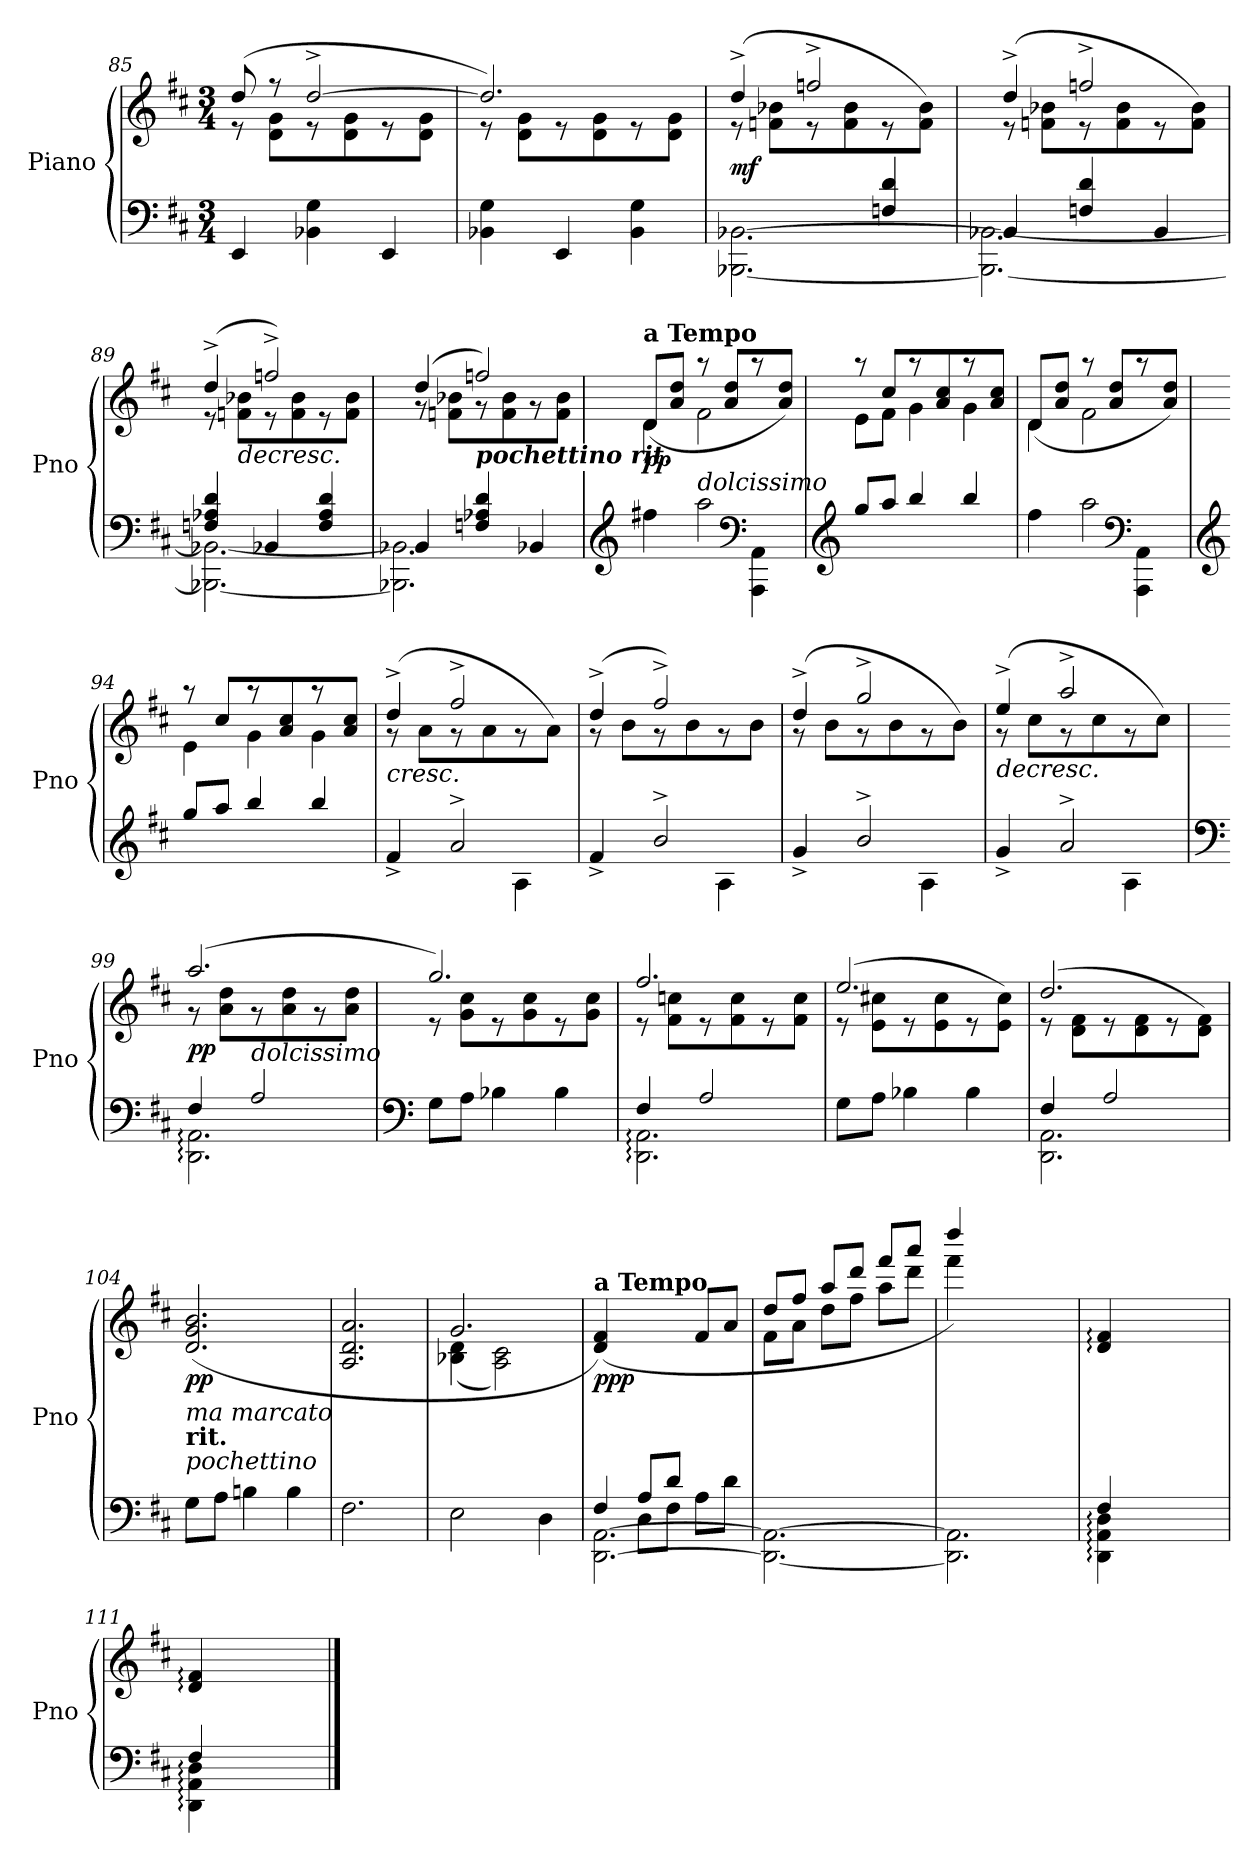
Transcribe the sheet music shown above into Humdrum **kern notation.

**kern	**kern	**dynam
*part1	*part1	*part1
*staff2	*staff1	*staff1/2
*I"Piano	*	*
*I'Pno	*	*
!!LO:PB:g=z
*clefF4	*clefG2	*
*k[f#c#]	*k[f#c#]	*
*M3/4	*M3/4	*
=85	=85	=85
*	*^	*
4EE/	(8dd/	8re	.
.	8r	8d\ 8g\L	.
4BB-X\ 4G\	[2dd^/	8re	.
.	.	8d\ 8g\	.
4EE/	.	8re	.
.	.	8d\ 8g\J	.
=86	=86	=86	=86
4BB-X\ 4G\	2.dd/])	8re	.
.	.	8d\ 8g\L	.
4EE/	.	8re	.
.	.	8d\ 8g\	.
4BB-\ 4G\	.	8re	.
.	.	8d\ 8g\J	.
=87	=87	=87	=87
*^	*	*	*
!	!	!	!	!LO:DY:b
4ryy	[2.BBB-X\ [2.BB-X\	(4dd^/	8re	mf
.	.	.	8fn\ 8b-X\L	.
4ryy	.	2ffn^/	8re	.
.	.	.	8f\ 8b-\	.
4Fn/ 4d/	.	.	8re	.
.	.	.	8f\ 8b-\J)	.
=88	=88	=88	=88	=88
4BB-/]	2.BBB-\_ [2.BB-X\	(4dd^/	8re	.
.	.	.	8fn\ 8b-X\L	.
4Fn/ 4d/	.	2ffn^/	8re	.
.	.	.	8f\ 8b-\	.
4BB-/	.	.	8re	.
.	.	.	8f\ 8b-\J)	.
=89	=89	=89	=89	=89
4Fn/ 4A-X/ 4d/	2.BBB-X\_ 2.BB-X\_	(4dd^/	8re	.
!	!	!	!	!LO:HP:b
.	.	.	8fn\ 8b-X\L	>
4BB-X/	.	2ffn^/)	8re	.
.	.	.	8f\ 8b-\	.
4F/ 4A-/ 4d/	.	.	8re	.
.	.	.	8f\ 8b-\J	.
!!LO:LB:g=z	!!
=90	=90	=90	=90	=90
*	*	*MM122	*	*
4BB/	2.BBB-X\] 2.BB-X\]	(4dd/	8rg	.
.	.	.	8fn\ 8b-X\L	.
*	*	*MM118	*	*
!LO:TX:a:Bi:t=pochettino rit.	!	!	!	!
4Fn/ 4A-X/ 4d/	.	2ffn/)	8r	.
.	.	.	8f\ 8b-\	.
4BB-X/	.	.	8r	.
.	.	.	8f\ 8b-\J	.
=91	=91	=91	=91	=91
*clefG2	*	*	*	*
*	*	*MM124	*	*
!	!	!LO:TX:a:B:t=a Tempo	!	!
!	!	!	!	!LO:DY:b
4ff#X\	4rcccyy	4d\	(8d/L	pp
.	.	.	8a/ 8dd/J	.
!LO:TX:a:i:t=dolcissimo	!	!	!	!
2aa\	4rcccyy	2f#\	8raa	.
.	.	.	8a/ 8dd/L	.
*clefF4	*	*	*	*
.	4AAA\ 4AA\	.	8raa	.
.	.	.	8a/ 8dd/J)	.
*v	*v	*	*	*
=92	=92	=92	=92
*clefG2	*	*	*
8gg/L	8e\L	8raa	.
8aa/J	8f#\J	8cc#/L	.
4bb/	4g\	8raa	.
.	.	8a/ 8cc#/	.
4bb/	4g\	8raa	.
.	.	8a/ 8cc#/J	.
=93	=93	=93	=93
*^	*	*	*
4ff#\	4rcccyy	4d\	(8d/L	.
.	.	.	8a/ 8dd/J	.
2aa\	4rcccyy	2f#\	8raa	.
.	.	.	8a/ 8dd/L	.
*clefF4	*	*	*	*
.	4AAA\ 4AA\	.	8raa	.
.	.	.	8a/ 8dd/J)	.
*v	*v	*	*	*
=94	=94	=94	=94
*clefG2	*	*	*
8gg/L	4e\	8raa	.
8aa/J	.	8cc#/L	.
4bb/	4g\	8raa	.
.	.	8a/ 8cc#/	.
4bb/	4g\	8raa	.
.	.	8a/ 8cc#/J	.
!!LO:LB:g=z	!!
=95	=95	=95	=95
*	*MM122	*	*
*^	*	*	*
!	!	!	!	!LO:HP:b
4f#^/	4reyy	(4dd^/	8rg	<
.	.	.	8a\L	.
2a^/	4reyy	2ff#^/	8rg	.
.	.	.	8a\	.
.	4A\	.	8rg	.
.	.	.	8a\J)	.
*v	*v	*	*	*
*	*v	*v	*
.	.	]
=96	=96	=96
*^	*^	*
4f#^/	4reyy	(4dd^/	8rg	.
.	.	.	8b\L	.
2b^/	4reyy	2ff#^/)	8rg	.
.	.	.	8b\	.
.	4A\	.	8rg	.
.	.	.	8b\J	.
=97	=97	=97	=97	=97
4g^/	4reyy	(4dd^/	8rg	.
.	.	.	8b\L	.
2b^/	4reyy	2gg^/	8rg	.
.	.	.	8b\	.
.	4A\	.	8rg	.
.	.	.	8b\J)	.
=98	=98	=98	=98	=98
!	!	!	!	!LO:HP:b
4g^/	4reyy	(4ee^/	8rg	>
.	.	.	8cc#\L	.
2a^/	4reyy	2aa^/	8rg	.
.	.	.	8cc#\	.
.	4A\	.	8rg	.
.	.	.	8cc#\J)	.
*v	*v	*	*	*
*	*v	*v	*
.	.	[
=99	=99	=99
*clefF4	*	*
*^	*^	*
!	!	!	!	!LO:DY:b
4F#/	2.DD\: 2.AA\:	(2.aa/	8rg	pp
.	.	.	8a\ 8dd\L	.
!LO:TX:a:i:t=dolcissimo	!	!	!	!
2A/	.	.	8rg	.
.	.	.	8a\ 8dd\	.
.	.	.	8rg	.
.	.	.	8a\ 8dd\J	.
*v	*v	*	*	*
!!LO:LB:g=z	!!
=100	=100	=100	=100
*clefF4	*	*	*
8G\L	2.gg/)	8re	.
8A\J	.	8g\ 8cc#\L	.
4B-X\	.	8re	.
.	.	8g\ 8cc#\	.
4B-\	.	8re	.
.	.	8g\ 8cc#\J	.
=101	=101	=101	=101
*^	*	*	*
4F#/	2.DD\: 2.AA\:	2.ff#/	8re	.
.	.	.	8f#\ 8ccn\L	.
2A/	.	.	8re	.
.	.	.	8f#\ 8cc\	.
.	.	.	8re	.
.	.	.	8f#\ 8cc\J	.
*v	*v	*	*	*
=102	=102	=102	=102
8G\L	(2.ee/	8re	.
8A\J	.	8e\ 8cc#X\L	.
4B-X\	.	8re	.
.	.	8e\ 8cc#\	.
4B-\	.	8re	.
.	.	8e\ 8cc#\J)	.
=103	=103	=103	=103
*^	*	*	*
4F#/	2.DD\ 2.AA\	(2.dd/	8re	.
.	.	.	8d\ 8f#\L	.
2A/	.	.	8re	.
.	.	.	8d\ 8f#\	.
.	.	.	8re	.
.	.	.	8d\ 8f#\J)	.
*v	*v	*	*	*
*	*v	*v	*
=104	=104	=104
*	*MM120	*
*	*^	*
!LO:TX:a:i:t=pochettino	!	!	!
!LO:TX:a:B:t=rit.	!	!	!
!LO:TX:a:i:t=ma marcato	!	!	!
!	!	!	!LO:DY:b
*	*v	*v	*
8G\L	(2.d/ 2.g/ 2.b/	pp
8A\J	.	.
4Bn\	.	.
4B\	.	.
.	.	]
!!LO:LB:g=z
=105	=105	=105
2.F#\	2.A/ 2.d/ 2.a/	.
=106	=106	=106
*	*^	*
2E\	2.g/	(4B-X\ 4d\	.
.	.	2A\ 2c#\)	.
4D\	.	.	.
*	*v	*v	*
=107	=107	=107
*	*MM126	*
*^	*	*
*	*^	*	*
!	!	!	!LO:TX:a:B:t=a Tempo	!
!	!	!	!	!LO:DY:b
4ryy	4F#/	[2.DD\ [2.AA\	(4d/ 4f#/)	ppp
8A/L	8D\L	.	4ryy	.
8d/J	8F#\J	.	.	.
4ryy	8A\L	.	8f#/L	.
.	8d\J	.	8a/J	.
*v	*v	*v	*	*
=108	=108	=108
*	*^	*
2.DD\_ 2.AA\_	8dd/L	8f#\L	.
.	8ff#/J	8a\J	.
.	8aa/L	8dd\L	.
.	8ddd/J	8ff#\J	.
.	8fff#/L	8aa\L	.
.	8aaa/J	8ddd\J	.
=109	=109	=109	=109
*^	*	*	*
4ryy	2.DD\] 2.AA\]	4dddd/)	4fff#\	.
4rGGyy	.	4raayy	2ryy	.
4rGGyy	.	4raayy	.	.
*	*	*v	*v	*
=110	=110	=110	=110
4F#/	4DD\: 4AA\: 4D\:	4d/: 4f#/:	.
4rGGyy	2ryy	4ryy	.
4rGGyy	.	4ryy	.
=111	=111	=111	=111
4F#/	4DD\: 4AA\: 4D\:	4d/: 4f#/:	.
4rGGyy	2ryy	4ryy	.
4rGGyy	.	4ryy	.
*v	*v	*	*
==	==	==
*-	*-	*-
